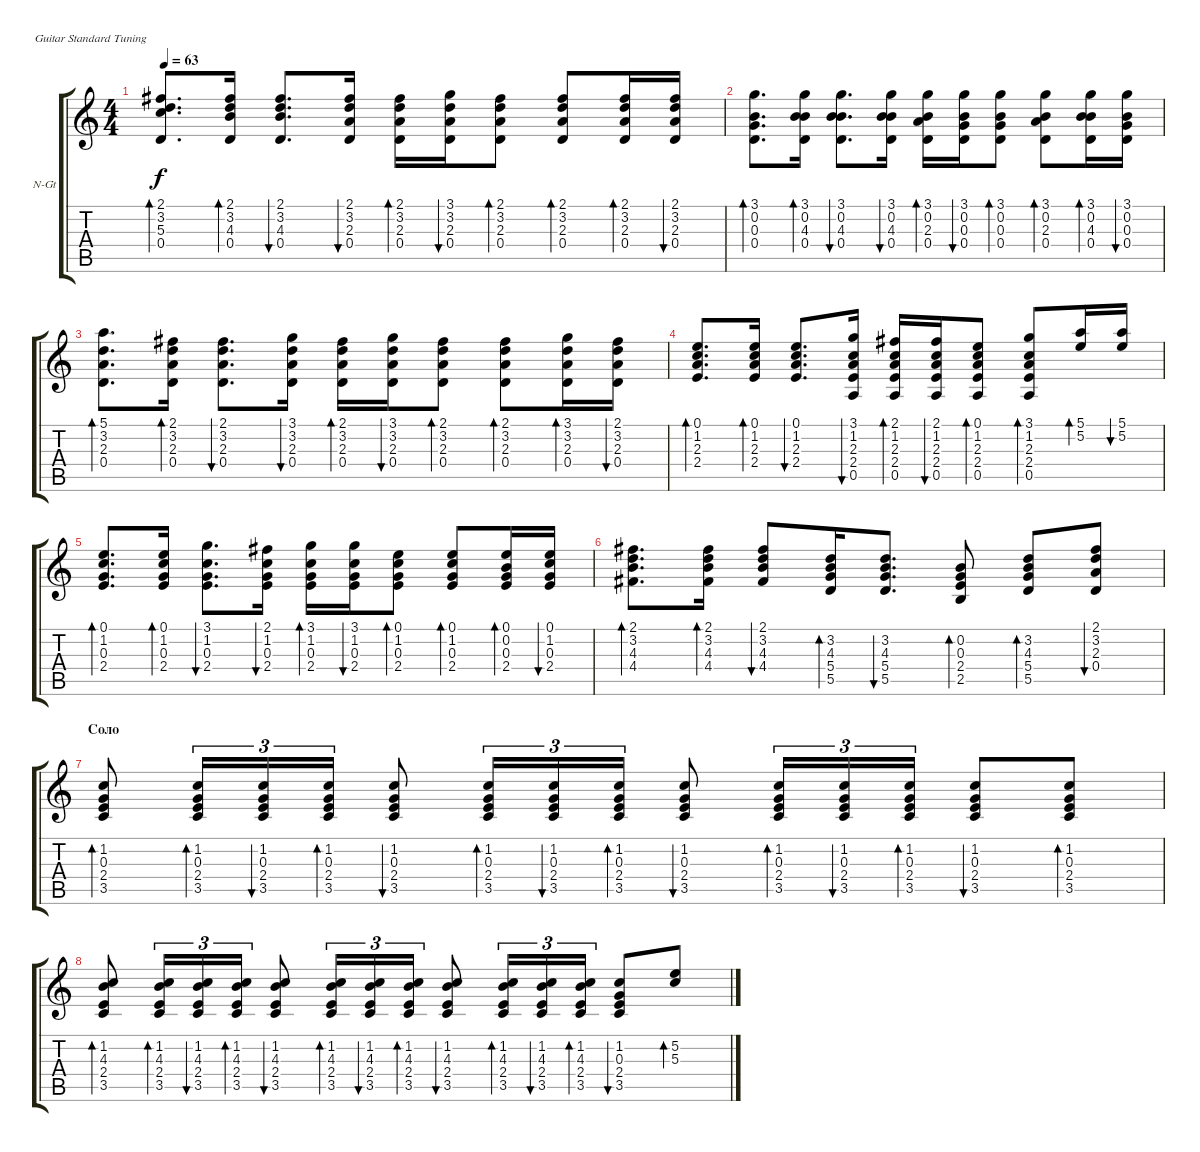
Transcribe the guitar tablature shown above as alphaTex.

\bracketExtendMode groupsimilarinstruments
\firstSystemTrackNameOrientation horizontal
\otherSystemsTrackNameOrientation horizontal
\track ("Акустика" "N-Gt") {instrument acousticguitarnylon}
\staff {score tabs}
\tuning (E4 B3 G3 D3 A2 E2)
\ts (4 4)
\tempo 63
\clef g2
\scale
0.291248
\ks c
(3.2 5.3 0.4 2.1).8{d bd 30 dy f} (0.4 4.3 3.2 2.1).16{bd 30} (3.2 4.3 0.4 2.1).8{d bu 30} (2.3 0.4 2.1 3.2).16{bu 30} (2.1 3.2 2.3 0.4).16{bd 30} (0.4 2.3 3.1 3.2).16{bu 30} (2.3 3.2 2.1 0.4).8{bd 30} (2.3 3.2 2.1 0.4).8{bd 30} (3.2 2.3 0.4 2.1).16{bd 30} (0.4 2.3 3.2 2.1).16{bu 30} |
\scale
0.345679 (0.2 0.3 0.4 3.1).8{d bd 30} (0.4 4.3 0.2 3.1).16{bd 30} (0.2 4.3 0.4 3.1).8{d bu 30} (4.3 0.4 3.1 0.2).16{bu 30} (3.1 0.2 2.3 0.4).16{bd 30} (0.4 0.3 3.1 0.2).16{bu 30} (0.3 0.2 3.1 0.4).8{bd 30} (2.3 0.2 3.1 0.4).8{bd 30} (0.2 4.3 0.4 3.1).16{bd 30} (0.4 0.3 0.2 3.1).16{bu 30} |
\scale
0.344526 (3.2 2.3 0.4 5.1).8{d bd 30} (0.4 2.3 3.2 2.1).16{bd 30} (3.2 2.3 0.4 2.1).8{d bu 30} (2.3 0.4 3.1 3.2).16{bu 30} (2.1 3.2 2.3 0.4).16{bd 30} (0.4 2.3 3.1 3.2).16{bu 30} (2.3 3.2 2.1 0.4).8{bd 30} (2.3 3.2 2.1 0.4).8{bd 30} (3.2 2.3 0.4 3.1).16{bd 30} (0.4 2.3 3.2 2.1).16{bu 30} |
\scale
0.356204 (1.2 2.3 2.4 0.1).8{d bd 30} (2.3 1.2 2.4 0.1).16{bd 30} (1.2 2.3 2.4 0.1).8{d bu 30} (2.3 3.1 1.2 2.4 0.5).16{bu 30} (2.1 1.2 2.3 2.4 0.5).16{bd 30} (2.3 2.1 1.2 2.4 0.5).16{bu 30} (2.3 1.2 0.1 2.4 0.5).8{bd 30} (2.3 1.2 3.1 2.4 0.5).8{bd 30} (5.2 5.1).16{bd 30} (5.2 5.1).16{bu 30} |
\scale
0.29927 (1.2 0.1 0.3 2.4).8{d bd 30} (2.4 0.3 1.2 0.1).16{bd 30} (1.2 0.3 2.4 3.1).8{d bu 30} (0.3 2.4 2.1 1.2).16{bu 30} (3.1 1.2 0.3 2.4).16{bd 30} (2.4 0.3 3.1 1.2).16{bu 30} (0.3 1.2 0.1 2.4).8{bd 30} (0.3 1.2 0.1 2.4).8{bd 30} (0.2 0.3 2.4 0.1).16{bd 30} (2.4 0.3 1.2 0.1).16{bu 30} |
(3.2 4.3 4.4 2.1).8{d bd 30} (4.3 3.2 4.4 2.1).16{bd 30} (3.2 4.3 4.4 2.1).8{bu 30} (3.2 4.3 5.4 5.5).16{bd 30} (4.3 3.2 5.4 5.5).8{d bu 30} (0.3 0.2 2.4 2.5).8{bd 30} (3.2 4.3 5.4 5.5).8{bd 30} (2.1 3.2 2.3 0.4).8{bu 30} |
\section ("" "Соло")
(1.2 0.3 2.4 3.5).8{bd 30} (1.2 0.3 2.4 3.5).16{tu (3 2) bd 30} (1.2 0.3 2.4 3.5).16{tu (3 2) bu 30} (1.2 0.3 2.4 3.5).16{tu (3 2) bd 30} (1.2 0.3 2.4 3.5).8{bu 30} (1.2 0.3 2.4 3.5).16{tu (3 2) bd 30} (1.2 0.3 2.4 3.5).16{tu (3 2) bu 30} (1.2 0.3 2.4 3.5).16{tu (3 2) bd 30} (1.2 0.3 2.4 3.5).8{bu 30} (1.2 0.3 2.4 3.5).16{tu (3 2) bd 30} (1.2 0.3 2.4 3.5).16{tu (3 2) bu 30} (1.2 0.3 2.4 3.5).16{tu (3 2) bd 30} (1.2 0.3 2.4 3.5).8{bu 30} (1.2 0.3 2.4 3.5).8{bd 30} |
(4.3 2.4 3.5 1.2).8{bd 30} (4.3 2.4 3.5 1.2).16{tu (3 2) bd 30} (4.3 2.4 3.5 1.2).16{tu (3 2) bu 30} (4.3 2.4 3.5 1.2).16{tu (3 2) bd 30} (4.3 2.4 3.5 1.2).8{bu 30} (4.3 2.4 3.5 1.2).16{tu (3 2) bd 30} (4.3 2.4 3.5 1.2).16{tu (3 2) bu 30} (4.3 2.4 3.5 1.2).16{tu (3 2) bd 30} (4.3 2.4 3.5 1.2).8{bu 30} (4.3 2.4 3.5 1.2).16{tu (3 2) bd 30} (4.3 2.4 3.5 1.2).16{tu (3 2) bu 30} (4.3 2.4 3.5 1.2).16{tu (3 2) bd 30} (0.3 2.4 3.5 1.2).8{bu 30} (5.2 5.3).8{bd 30}
